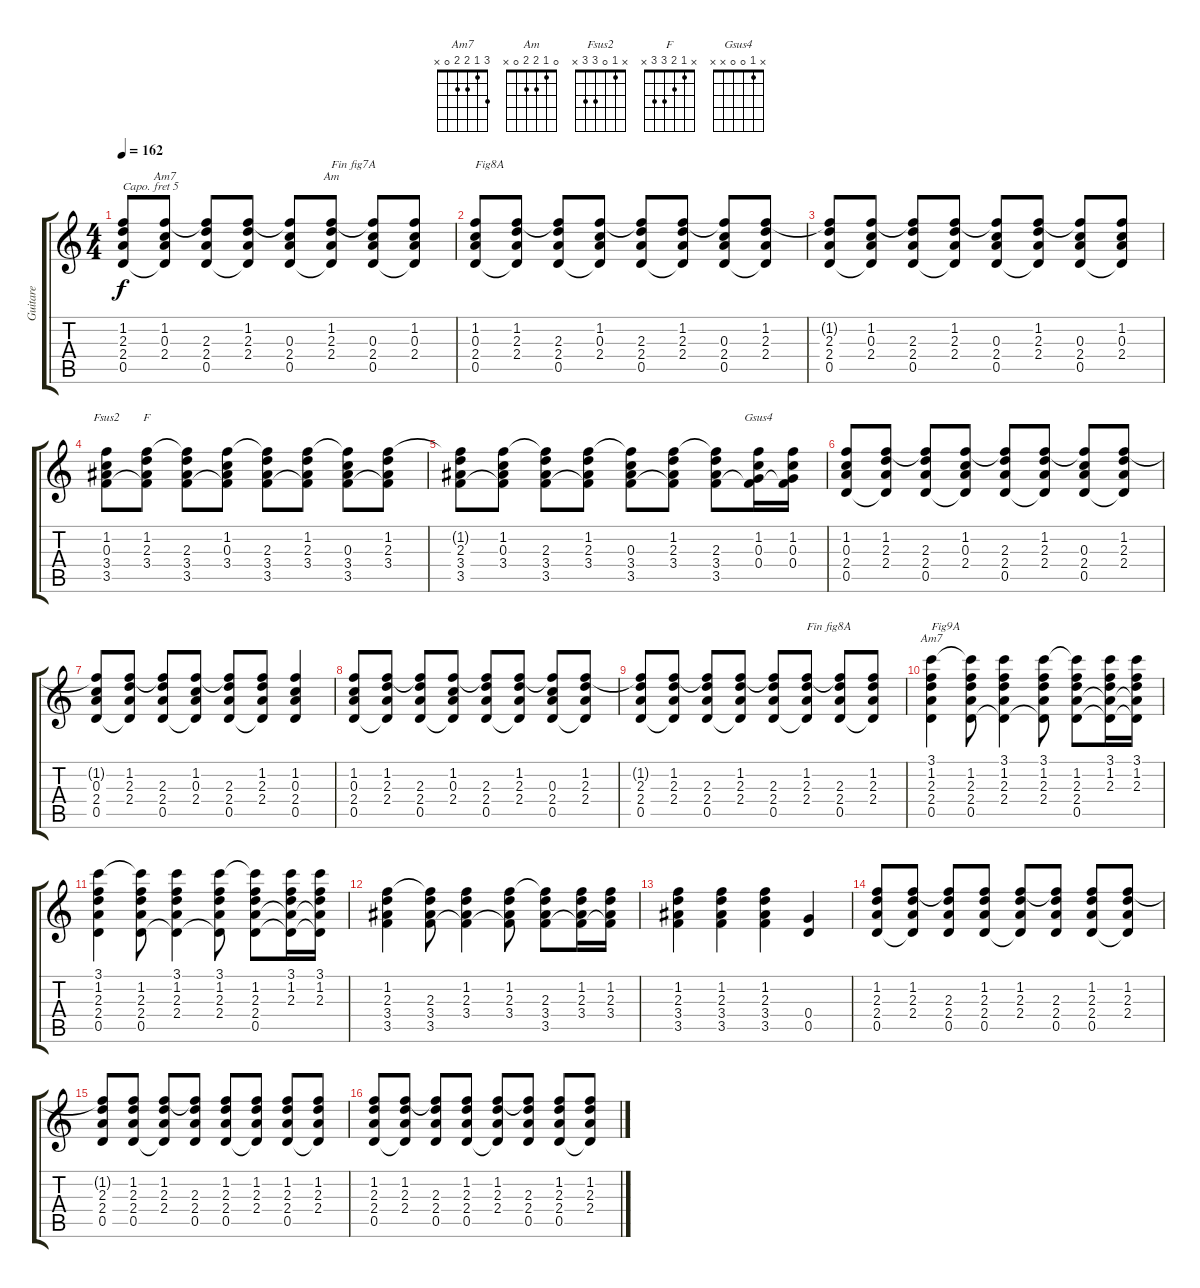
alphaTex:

\track ("Guitare" "Guitare") {instrument acousticguitarsteel}
\staff {score tabs}
\capo 5
\tuning (E4 B3 G3 D3 A2 E2) {hide}
\chord ("Am7" x 1 0 2 0 x)
\chord ("Am" 0 1 2 2 0 x)
\chord ("Fsus2" x 1 0 3 3 x)
\chord ("F" x 1 2 3 3 x)
\chord ("Gsus4" x 1 0 0 x x)
\chord ("Am7" 3 1 2 2 0 x)
\ts (4 4)
\tempo 162
\clef g2
\ks c
(1.2{t} 2.3 2.4 0.5).8{dy f} (1.2 0.3 2.4 0.5{t}).8{ch "Am7"} (1.2{t} 2.3 2.4 0.5).8 (1.2 2.3 2.4 0.5{t}).8 (1.2{t} 0.3 2.4 0.5).8 (1.2 2.3 2.4 0.5{t}).8{ch "Am" txt "Fin fig7A"} (1.2{t} 0.3 2.4 0.5).8 (1.2 0.3 2.4 0.5{t}).8 |
(1.2 0.3 2.4 0.5).8{txt "Fig8A"} (1.2 2.3 2.4 0.5{t}).8 (1.2{t} 2.3 2.4 0.5).8 (1.2 0.3 2.4 0.5{t}).8 (1.2{t} 2.3 2.4 0.5).8 (1.2 2.3 2.4 0.5{t}).8 (1.2{t} 0.3 2.4 0.5).8 (1.2 2.3 2.4 0.5{t}).8 |
(1.2{t} 2.3 2.4 0.5).8 (1.2 0.3 2.4 0.5{t}).8 (1.2{t} 2.3 2.4 0.5).8 (1.2 2.3 2.4 0.5{t}).8 (1.2{t} 0.3 2.4 0.5).8 (1.2 2.3 2.4 0.5{t}).8 (1.2{t} 0.3 2.4 0.5).8 (1.2 0.3 2.4 0.5{t}).8 |
(1.2 0.3 3.4 3.5).8{ch "Fsus2"} (1.2 2.3 3.4 3.5{t}).8{ch "F"} (1.2{t} 2.3 3.4 3.5).8 (1.2 0.3 3.4 3.5{t}).8 (1.2{t} 2.3 3.4 3.5).8 (1.2 2.3 3.4 3.5{t}).8 (1.2{t} 0.3 3.4 3.5).8 (1.2 2.3 3.4 3.5{t}).8 |
(1.2{t} 2.3 3.4 3.5).8 (1.2 0.3 3.4 3.5{t}).8 (1.2{t} 2.3 3.4 3.5).8 (1.2 2.3 3.4 3.5{t}).8 (1.2{t} 0.3 3.4 3.5).8 (1.2 2.3 3.4 3.5{t}).8 (1.2{t} 2.3 3.4 3.5).8 (1.2 0.3 0.4 3.5{t}).16{ch "Gsus4"} (1.2 0.3 0.4 3.5{t}).16 |
(1.2 0.3 2.4 0.5).8 (1.2 2.3 2.4 0.5{t}).8 (1.2{t} 2.3 2.4 0.5).8 (1.2 0.3 2.4 0.5{t}).8 (1.2{t} 2.3 2.4 0.5).8 (1.2 2.3 2.4 0.5{t}).8 (1.2{t} 0.3 2.4 0.5).8 (1.2 2.3 2.4 0.5{t}).8 |
(1.2{t} 0.3 2.4 0.5).8 (1.2 2.3 2.4 0.5{t}).8 (1.2{t} 2.3 2.4 0.5).8 (1.2 0.3 2.4 0.5{t}).8 (1.2{t} 2.3 2.4 0.5).8 (1.2 2.3 2.4 0.5{t}).8 (1.2 0.3 2.4 0.5).4 |
(1.2 0.3 2.4 0.5).8 (1.2 2.3 2.4 0.5{t}).8 (1.2{t} 2.3 2.4 0.5).8 (1.2 0.3 2.4 0.5{t}).8 (1.2{t} 2.3 2.4 0.5).8 (1.2 2.3 2.4 0.5{t}).8 (1.2{t} 0.3 2.4 0.5).8 (1.2 2.3 2.4 0.5{t}).8 |
(1.2{t} 2.3 2.4 0.5).8 (1.2 2.3 2.4 0.5{t}).8 (1.2{t} 2.3 2.4 0.5).8 (1.2 2.3 2.4 0.5{t}).8 (1.2{t} 2.3 2.4 0.5).8 (1.2 2.3 2.4 0.5{t}).8{txt "Fin fig8A"} (1.2{t} 2.3 2.4 0.5).8 (1.2 2.3 2.4 0.5{t}).8 |
(3.1 1.2 2.3 2.4 0.5).4{ch "Am7" txt "Fig9A"} (3.1{t} 1.2 2.3 2.4 0.5).8 (3.1 1.2 2.3 2.4 0.5{t}).4 (3.1 1.2 2.3 2.4 0.5{t}).8 (3.1{t} 1.2 2.3 2.4 0.5).8 (3.1 1.2 2.3 2.4{t} 0.5{t}).16 (3.1 1.2 2.3 2.4{t} 0.5{t}).16 |
(3.1 1.2 2.3 2.4 0.5).4 (3.1{t} 1.2 2.3 2.4 0.5).8 (3.1 1.2 2.3 2.4 0.5{t}).4 (3.1 1.2 2.3 2.4 0.5{t}).8 (3.1{t} 1.2 2.3 2.4 0.5).8 (3.1 1.2 2.3 2.4{t} 0.5{t}).16 (3.1 1.2 2.3 2.4{t} 0.5{t}).16 |
(1.2 2.3 3.4 3.5).4 (1.2{t} 2.3 3.4 3.5).8 (1.2 2.3 3.4 3.5{t}).4 (1.2 2.3 3.4 3.5{t}).8 (1.2{t} 2.3 3.4 3.5).8 (1.2 2.3 3.4 3.5{t}).16 (1.2 2.3 3.4 3.5{t}).16 |
(1.2 2.3 3.4 3.5).4 (1.2 2.3 3.4 3.5).4 (1.2 2.3 3.4 3.5).4 (0.4 0.5).4 |
(1.2 2.3 2.4 0.5).8 (1.2 2.3 2.4 0.5{t}).8 (1.2{t} 2.3 2.4 0.5).8 (1.2 2.3 2.4 0.5).8 (1.2 2.3 2.4 0.5{t}).8 (1.2{t} 2.3 2.4 0.5).8 (1.2 2.3 2.4 0.5).8 (1.2 2.3 2.4 0.5{t}).8 |
(1.2{t} 2.3 2.4 0.5).8 (1.2 2.3 2.4 0.5).8 (1.2 2.3 2.4 0.5{t}).8 (1.2{t} 2.3 2.4 0.5).8 (1.2 2.3 2.4 0.5).8 (1.2 2.3 2.4 0.5{t}).8 (1.2 2.3 2.4 0.5).8 (1.2 2.3 2.4 0.5{t}).8 |
(1.2 2.3 2.4 0.5).8 (1.2 2.3 2.4 0.5{t}).8 (1.2{t} 2.3 2.4 0.5).8 (1.2 2.3 2.4 0.5).8 (1.2 2.3 2.4 0.5{t}).8 (1.2{t} 2.3 2.4 0.5).8 (1.2 2.3 2.4 0.5).8 (1.2 2.3 2.4 0.5{t}).8
